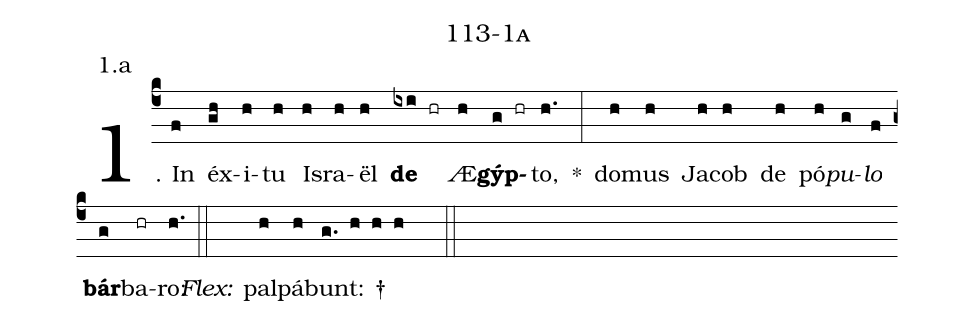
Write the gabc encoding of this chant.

name: 113-1a;
annotation: 1.a;
%%
(c4)1. In(f) éx(gh)i(h)tu(h) Is(h)ra(h)ël(h) <b>de</b>(ixi hr) Æ(h)<b>gýp</b>(g hr)to,(h.) *(:) do(h)mus(h) Ja(h)cob(h) de(h) pó(h)<i>pu</i>(g)<i>lo</i>(f) <b>bár</b>(g)ba(hr)ro:(h.) (::)
<i>Flex:</i>()  pal(h)pá(h)bunt: †(g. h h h  ::)
